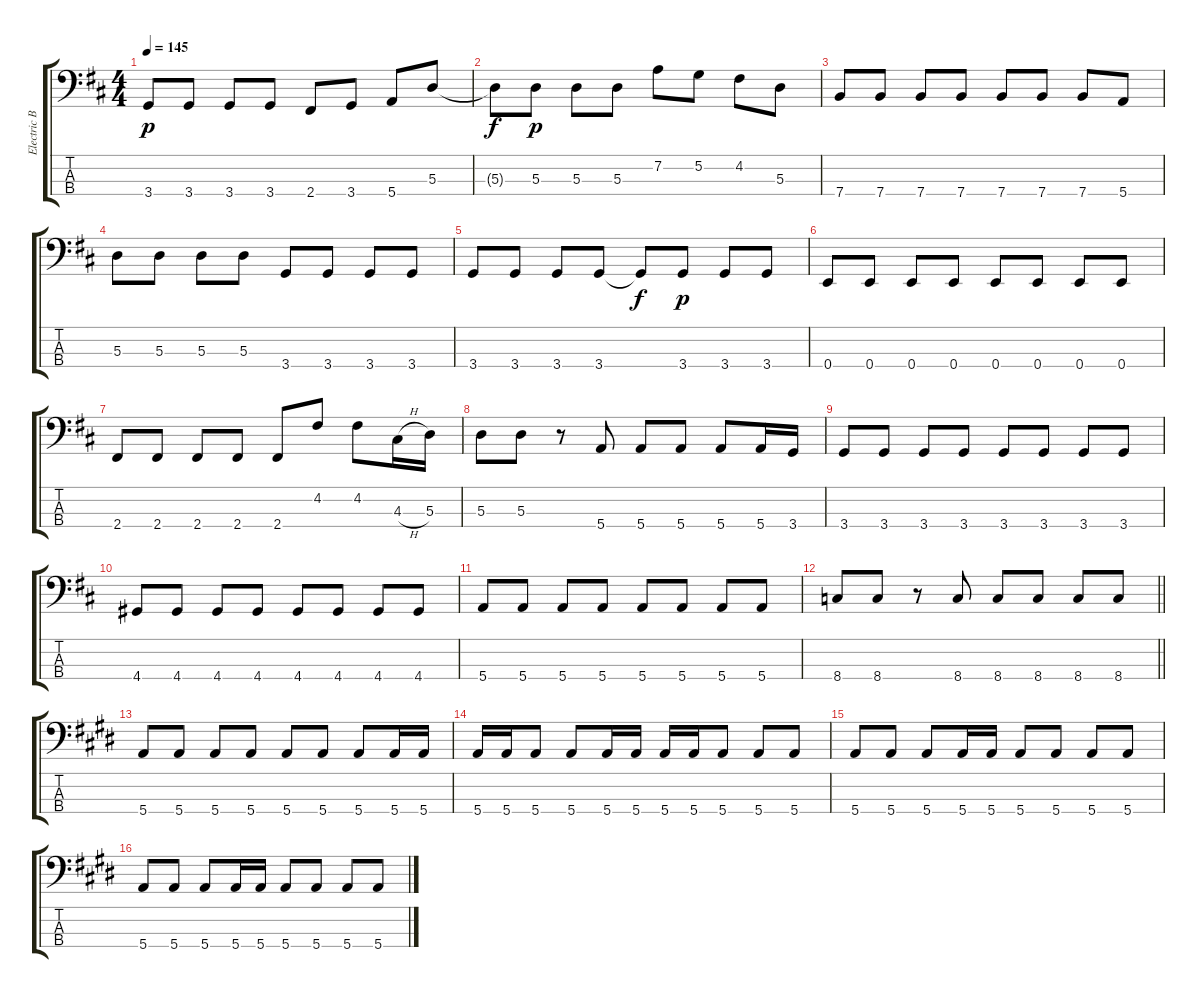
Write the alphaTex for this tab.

\track ("Electric Bass" "Electric B") {instrument electricbassfinger}
\staff {score tabs}
\tuning (G2 D2 A1 E1) {hide}
\ts (4 4)
\tempo 145
\clef f4
\ks d
3.4.8{dy p} 3.4.8 3.4.8 3.4.8 2.4.8 3.4.8 5.4.8 5.3.8 |
5.3{t}.8{dy f} 5.3.8{dy p} 5.3.8 5.3.8 7.2.8 5.2.8 4.2.8 5.3.8 |
7.4.8 7.4.8 7.4.8 7.4.8 7.4.8 7.4.8 7.4.8 5.4.8 |
5.3.8 5.3.8 5.3.8 5.3.8 3.4.8 3.4.8 3.4.8 3.4.8 |
3.4.8 3.4.8 3.4.8 3.4.8 3.4{t}.8{dy f} 3.4.8{dy p} 3.4.8 3.4.8 |
0.4.8 0.4.8 0.4.8 0.4.8 0.4.8 0.4.8 0.4.8 0.4.8 |
2.4.8 2.4.8 2.4.8 2.4.8 2.4.8 4.2.8 4.2.8 4.3{h}.16 5.3.16 |
5.3.8 5.3.8 r.8 5.4.8 5.4.8 5.4.8 5.4.8 5.4.16 3.4.16 |
3.4.8 3.4.8 3.4.8 3.4.8 3.4.8 3.4.8 3.4.8 3.4.8 |
4.4.8 4.4.8 4.4.8 4.4.8 4.4.8 4.4.8 4.4.8 4.4.8 |
5.4.8 5.4.8 5.4.8 5.4.8 5.4.8 5.4.8 5.4.8 5.4.8 |
\barLineRight lightlight
8.4.8 8.4.8 r.8 8.4.8 8.4.8 8.4.8 8.4.8 8.4.8 |
\ks e
5.4.8 5.4.8 5.4.8 5.4.8 5.4.8 5.4.8 5.4.8 5.4.16 5.4.16 |
5.4.16 5.4.16 5.4.8 5.4.8 5.4.16 5.4.16 5.4.16 5.4.16 5.4.8 5.4.8 5.4.8 |
5.4.8 5.4.8 5.4.8 5.4.16 5.4.16 5.4.8 5.4.8 5.4.8 5.4.8 |
5.4.8 5.4.8 5.4.8 5.4.16 5.4.16 5.4.8 5.4.8 5.4.8 5.4.8
